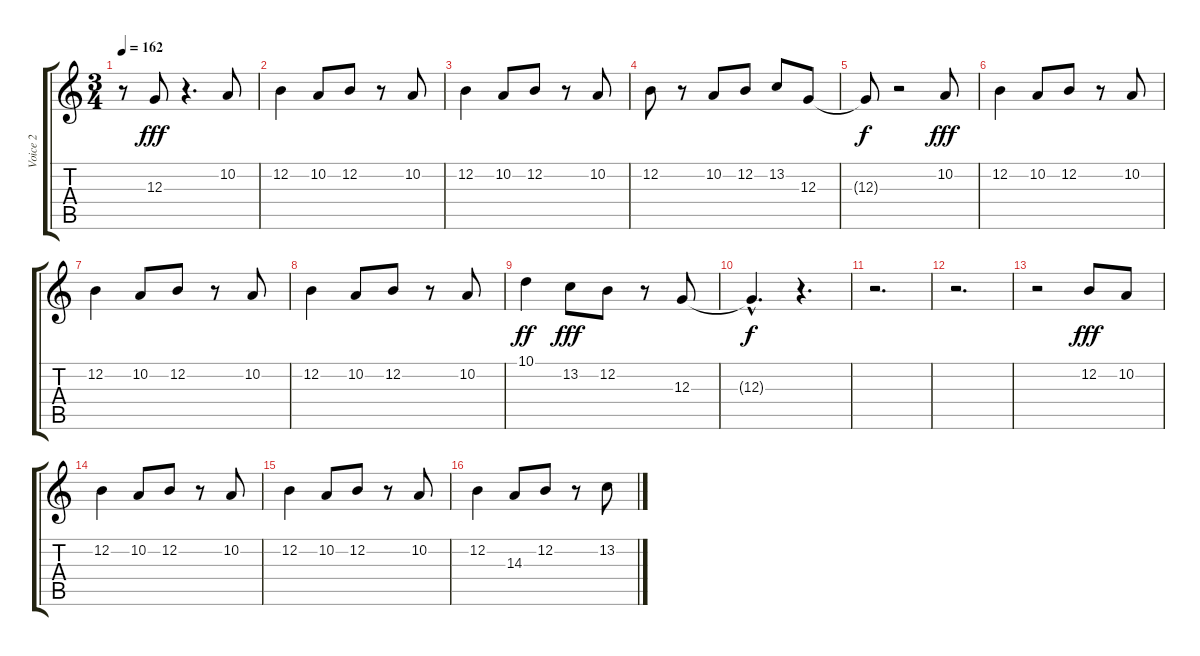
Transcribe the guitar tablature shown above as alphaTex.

\track ("Voice 2" "Voice 2") {instrument choiraahs}
\staff {score tabs}
\tuning (E4 B3 G3 D3 A2 E2) {hide}
\ts (3 4)
\tempo 162
\clef g2
\ks c
r.8{dy fff} 12.3.8 r.4{d} 10.2.8 |
12.2.4 10.2.8 12.2.8 r.8 10.2.8 |
12.2.4 10.2.8 12.2.8 r.8 10.2.8 |
12.2.8 r.8 10.2.8 12.2.8 13.2.8 12.3.8 |
12.3{t}.8{dy f} r.2 10.2.8{dy fff} |
12.2.4 10.2.8 12.2.8 r.8 10.2.8 |
12.2.4 10.2.8 12.2.8 r.8 10.2.8 |
12.2.4 10.2.8 12.2.8 r.8 10.2.8 |
10.1.4{dy ff} 13.2.8{dy fff} 12.2.8 r.8 12.3.8 |
12.3{hac t}.4{d dy f} r.4{d} |
r.2{d} |
r.2{d} |
r.2 12.2.8{dy fff} 10.2.8 |
12.2.4 10.2.8 12.2.8 r.8 10.2.8 |
12.2.4 10.2.8 12.2.8 r.8 10.2.8 |
12.2.4 14.3.8 12.2.8 r.8 13.2.8
